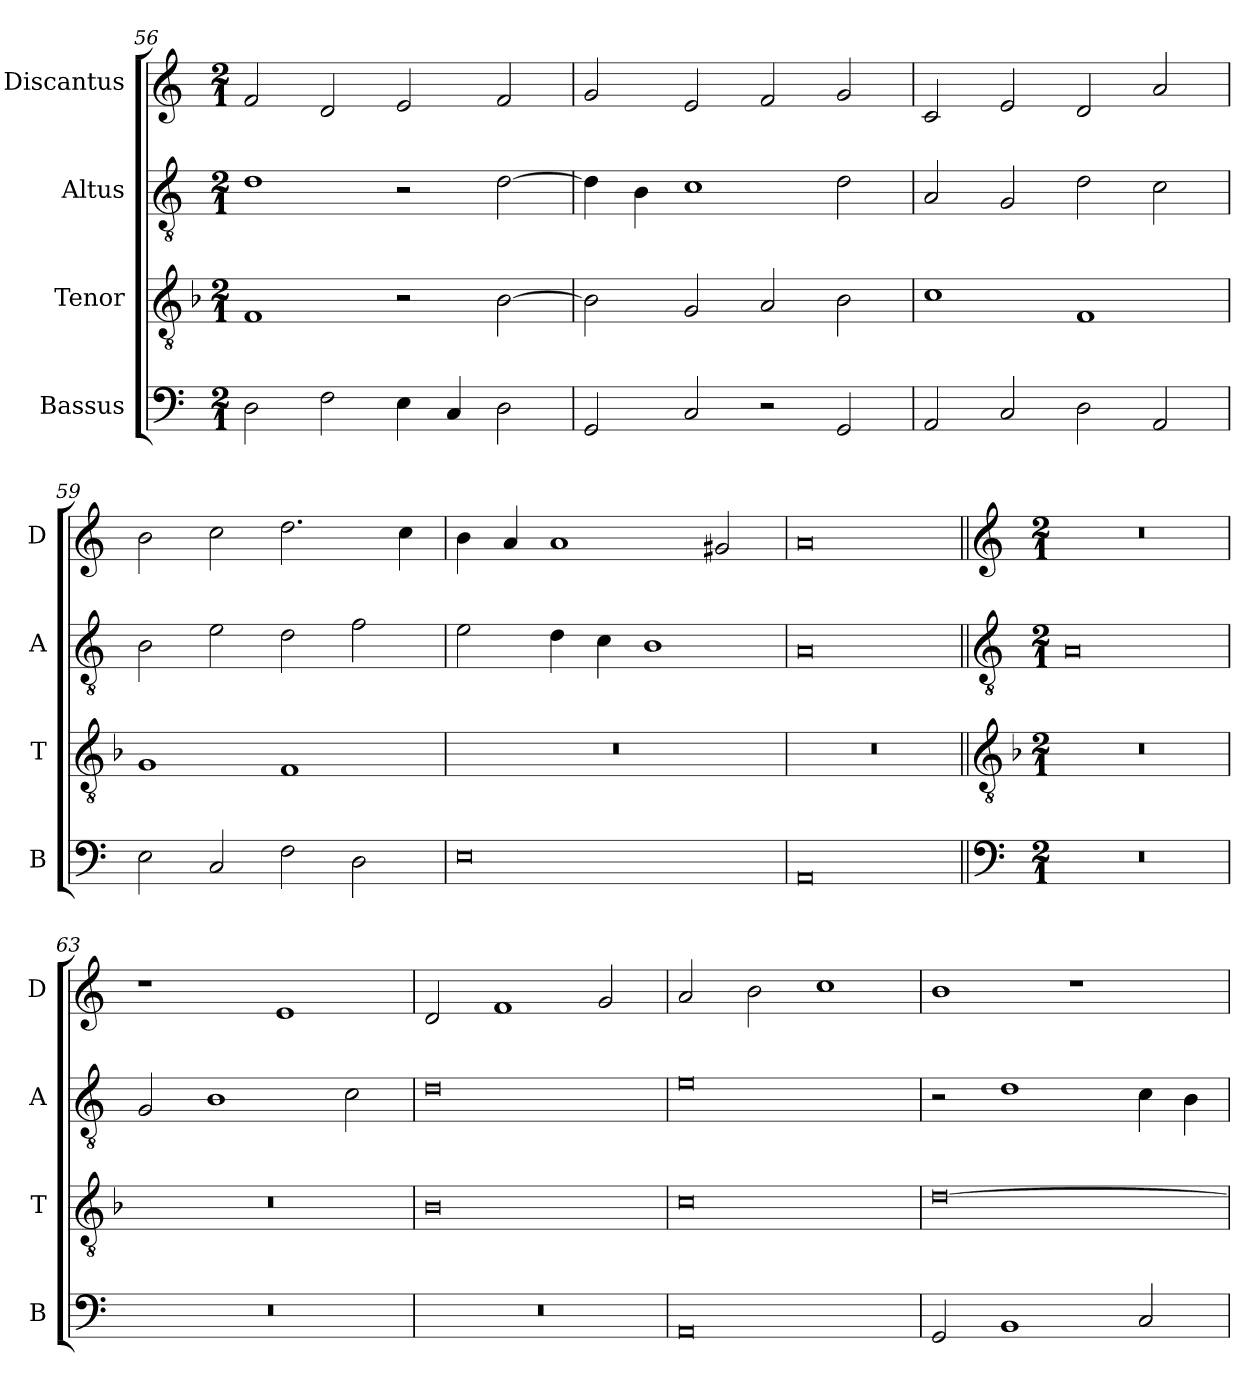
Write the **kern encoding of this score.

**kern	**kern	**kern	**kern
*part4	*part3	*part2	*part1
*staff4	*staff3	*staff2	*staff1
*I"Bassus	*I"Tenor	*I"Altus	*I"Discantus
*I'B	*I'T	*I'A	*I'D
*clefF4	*clefGv2	*clefGv2	*clefG2
*k[]	*k[b-]	*k[]	*k[]
*M2/1	*M2/1	*M2/1	*M2/1
=56	=56	=56	=56
2D\	1F	1d	2f/
2F\	.	.	2d/
4E\	2r	2r	2e/
4C/	.	.	.
2D\	[2B-\	[2d\	2f/
=57	=57	=57	=57
2GG/	2B-\]	4d\]	2g/
.	.	4B\	.
2C/	2G/	1c	2e/
2r	2A/	.	2f/
2GG/	2B-\	2d\	2g/
=58	=58	=58	=58
2AA/	1c	2A/	2c/
2C/	.	2G/	2e/
2D\	1F	2d\	2d/
2AA/	.	2c\	2a/
=59	=59	=59	=59
2E\	1G	2B\	2b\
2C/	.	2e\	2cc\
2F\	1F	2d\	2.dd\
2D\	.	2f\	.
.	.	.	4cc\
=60	=60	=60	=60
0E	0r	2e\	4b\
.	.	.	4a/
.	.	4d\	1a
.	.	4c\	.
.	.	1B	.
.	.	.	2g#X/
=61	=61	=61	=61
0AA	0r	0A	0a
!!LO:LB:g=z
=62||	=62||	=62||	=62||
*clefF4	*clefGv2	*clefGv2	*clefG2
*k[]	*k[b-]	*k[]	*k[]
*M2/1	*M2/1	*M2/1	*M2/1
0r	0r	0A	0r
=63	=63	=63	=63
0r	0r	2G/	1r
.	.	1B	.
.	.	.	1e
.	.	2c\	.
=64	=64	=64	=64
0r	0B-	0d	2d/
.	.	.	1f
.	.	.	2g/
=65	=65	=65	=65
0AA	0c	0e	2a/
.	.	.	2b\
.	.	.	1cc
=66	=66	=66	=66
2GG/	[0d	2r	1b
1BB	.	1d	.
.	.	.	1r
2C/	.	4c\	.
.	.	4B\	.
=	=	=	=
*-	*-	*-	*-
